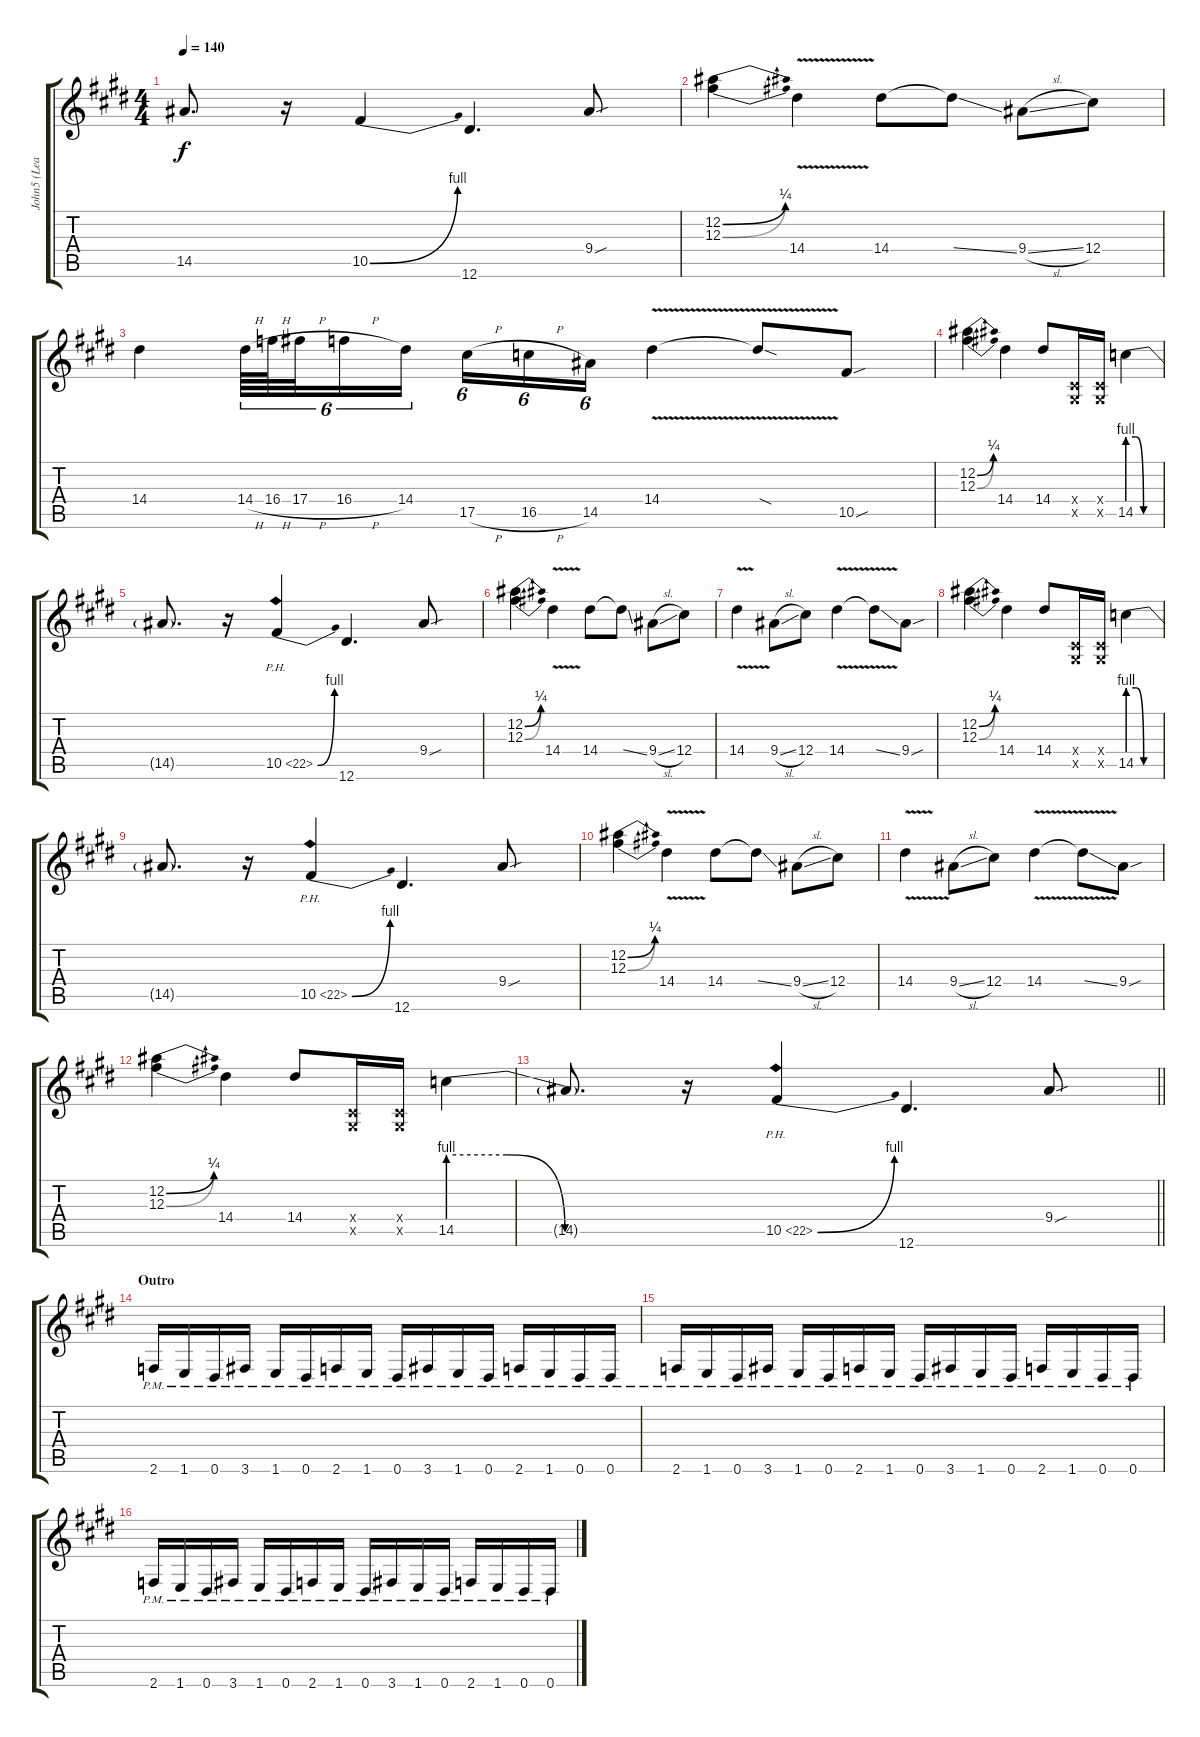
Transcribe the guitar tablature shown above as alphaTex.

\track ("John5 (Lead)" "John5 (Lea") {instrument overdrivenguitar}
\staff {score tabs}
\tuning (Eb4 Bb3 Gb3 Db3 Ab2 Eb2) {hide}
\ts (4 4)
\tempo 140
\clef g2
\ks e
14.5{t}.8{d dy f} r.16 10.5{be (bend 0 0 60 4)}.4 12.6.4{d} 9.4{sou}.8 |
(12.2{be (bend 0 0 60 1)} 12.3{be (bend 0 0 60 1)}).4 14.4{v}.4 14.4.8 14.4{ss t}.8 9.4{sl}.8 12.4.8 |
14.4.4 14.4{h}.64{tu (6 4)} 16.4{h}.64{tu (6 4)} 17.4{h}.32{tu (6 4)} 16.4{h}.16{tu (6 4)} 14.4.16{tu (6 4) beam splitsecondary} 17.5{h}.16{tu (6 4)} 16.5{h}.16{tu (6 4)} 14.5.16{tu (6 4)} 14.4{v}.4 14.4{sod t}.8 10.5{sou}.8 |
(12.2{be (bend 0 0 60 1)} 12.3{be (bend 0 0 60 1)}).4 14.4.4 14.4.8 (0.4{x} 0.5{x}).16 (0.4{x} 0.5{x}).16 14.5{be (custom 0 4 15 4 30 0 60 0)}.4 |
14.5{t}.8{d} r.16 10.5{be (bend 0 0 60 4) ph 12}.4 12.6.4{d} 9.4{sou}.8 |
(12.2{be (bend 0 0 60 1)} 12.3{be (bend 0 0 60 1)}).4 14.4{v}.4 14.4.8 14.4{ss t}.8 9.4{sl}.8 12.4.8 |
14.4{v}.4 9.4{sl}.8 12.4.8 14.4{v}.4 14.4{ss t}.8 9.4{sou}.8 |
(12.2{be (bend 0 0 60 1)} 12.3{be (bend 0 0 60 1)}).4 14.4.4 14.4.8 (0.4{x} 0.5{x}).16 (0.4{x} 0.5{x}).16 14.5{be (custom 0 4 15 4 30 0 60 0)}.4 |
14.5{t}.8{d} r.16 10.5{be (bend 0 0 60 4) ph 12}.4 12.6.4{d} 9.4{sou}.8 |
(12.2{be (bend 0 0 60 1)} 12.3{be (bend 0 0 60 1)}).4 14.4{v}.4 14.4.8 14.4{ss t}.8 9.4{sl}.8 12.4.8 |
14.4{v}.4 9.4{sl}.8 12.4.8 14.4{v}.4 14.4{ss t}.8 9.4{sou}.8 |
(12.2{be (bend 0 0 60 1)} 12.3{be (bend 0 0 60 1)}).4 14.4.4 14.4.8 (0.4{x} 0.5{x}).16 (0.4{x} 0.5{x}).16 14.5{be (custom 0 4 15 4 30 0 60 0)}.4 |
\barLineRight lightlight
14.5{t}.8{d} r.16 10.5{be (bend 0 0 60 4) ph 12}.4 12.6.4{d} 9.4{sou}.8 |
\section ("" "Outro")
2.6{pm}.16 1.6{pm}.16 0.6{pm}.16 3.6{pm}.16 1.6{pm}.16 0.6{pm}.16 2.6{pm}.16 1.6{pm}.16 0.6{pm}.16 3.6{pm}.16 1.6{pm}.16 0.6{pm}.16 2.6{pm}.16 1.6{pm}.16 0.6{pm}.16 0.6{pm}.16 |
2.6{pm}.16 1.6{pm}.16 0.6{pm}.16 3.6{pm}.16 1.6{pm}.16 0.6{pm}.16 2.6{pm}.16 1.6{pm}.16 0.6{pm}.16 3.6{pm}.16 1.6{pm}.16 0.6{pm}.16 2.6{pm}.16 1.6{pm}.16 0.6{pm}.16 0.6{pm}.16 |
2.6{pm}.16 1.6{pm}.16 0.6{pm}.16 3.6{pm}.16 1.6{pm}.16 0.6{pm}.16 2.6{pm}.16 1.6{pm}.16 0.6{pm}.16 3.6{pm}.16 1.6{pm}.16 0.6{pm}.16 2.6{pm}.16 1.6{pm}.16 0.6{pm}.16 0.6{pm}.16
